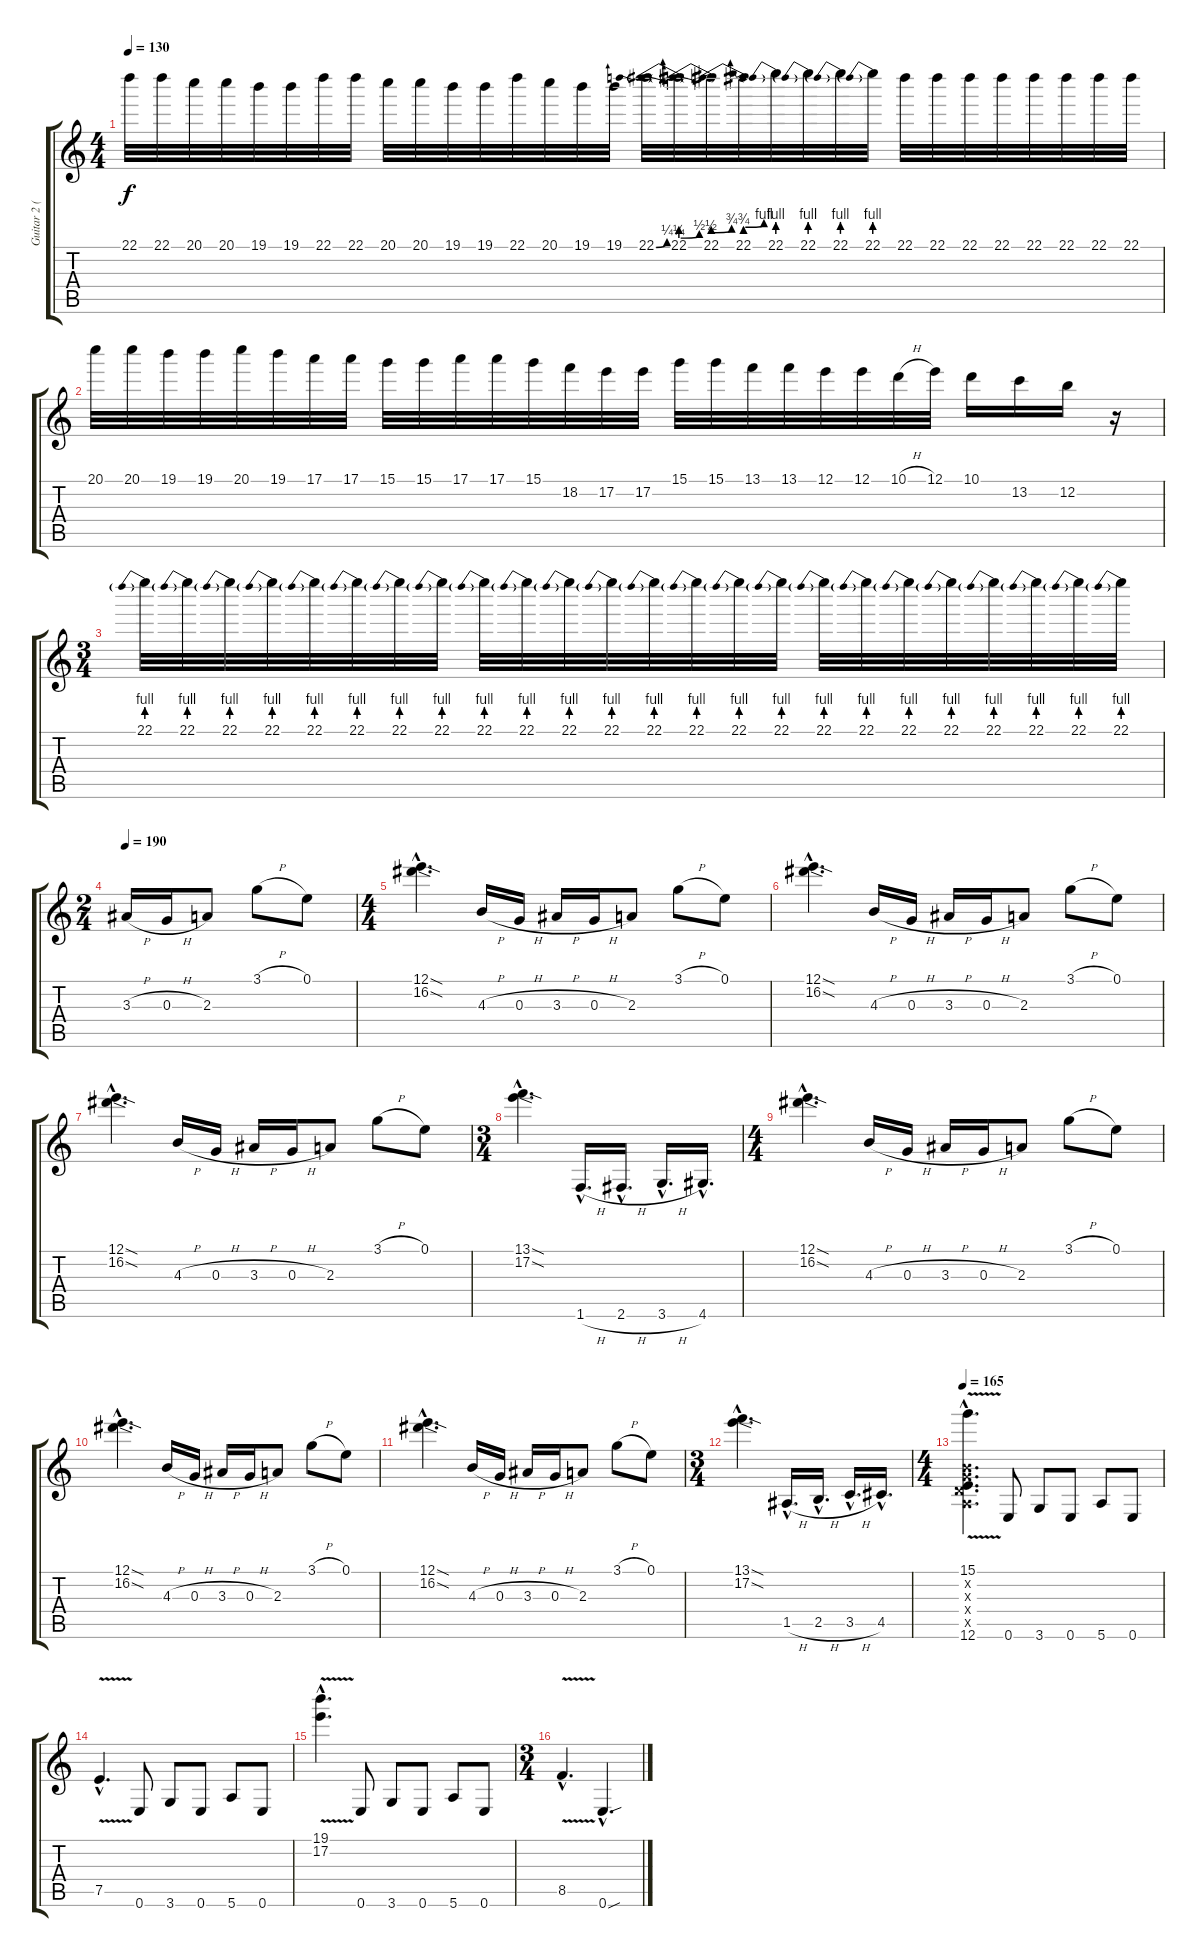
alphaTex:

\track ("Guitar 2 (mid/left)" "Guitar 2 (") {instrument distortionguitar}
\staff {score tabs}
\tuning (E4 B3 G3 D3 A2 E2) {hide}
\ts (4 4)
\tempo 130
\clef g2
\ks c
22.1.32{dy f} 22.1.32 20.1.32 20.1.32 19.1.32 19.1.32 22.1.32 22.1.32 20.1.32 20.1.32 19.1.32 19.1.32 22.1.32 20.1.32 19.1.32 19.1.32 22.1{be (bend 0 0 60 1)}.32 22.1{be (prebendbend 0 1 60 2)}.32 22.1{be (prebendbend 0 2 60 3)}.32 22.1{be (prebendbend 0 3 60 4)}.32 22.1{be (prebend 0 4 60 4)}.32 22.1{be (prebend 0 4 60 4)}.32 22.1{be (prebend 0 4 60 4)}.32 22.1{be (prebend 0 4 60 4)}.32 22.1.32 22.1.32 22.1.32 22.1.32 22.1.32 22.1.32 22.1.32 22.1.32 |
20.1.32 20.1.32 19.1.32 19.1.32 20.1.32 19.1.32 17.1.32 17.1.32 15.1.32 15.1.32 17.1.32 17.1.32 15.1.32 18.2.32 17.2.32 17.2.32 15.1.32 15.1.32 13.1.32 13.1.32 12.1.32 12.1.32 10.1{h}.32 12.1.32 10.1.16 13.2.16 12.2.16 r.16 |
\ts (3 4)
22.1{be (prebend 0 4 60 4)}.32 22.1{be (prebend 0 4 60 4)}.32 22.1{be (prebend 0 4 60 4)}.32 22.1{be (prebend 0 4 60 4)}.32 22.1{be (prebend 0 4 60 4)}.32 22.1{be (prebend 0 4 60 4)}.32 22.1{be (prebend 0 4 60 4)}.32 22.1{be (prebend 0 4 60 4)}.32 22.1{be (prebend 0 4 60 4)}.32 22.1{be (prebend 0 4 60 4)}.32 22.1{be (prebend 0 4 60 4)}.32 22.1{be (prebend 0 4 60 4)}.32 22.1{be (prebend 0 4 60 4)}.32 22.1{be (prebend 0 4 60 4)}.32 22.1{be (prebend 0 4 60 4)}.32 22.1{be (prebend 0 4 60 4)}.32 22.1{be (prebend 0 4 60 4)}.32 22.1{be (prebend 0 4 60 4)}.32 22.1{be (prebend 0 4 60 4)}.32 22.1{be (prebend 0 4 60 4)}.32 22.1{be (prebend 0 4 60 4)}.32 22.1{be (prebend 0 4 60 4)}.32 22.1{be (prebend 0 4 60 4)}.32 22.1{be (prebend 0 4 60 4)}.32 |
\ts (2 4)
\tempo 190
3.3{h}.16{balance 0} 0.3{h}.16 2.3.8 3.1{h}.8 0.1.8 |
\ts (4 4)
(12.1{sod hac} 16.2{sod hac}).4{d} 4.3{h}.16 0.3{h}.16 3.3{h}.16 0.3{h}.16 2.3.8 3.1{h}.8 0.1.8 |
(12.1{sod hac} 16.2{sod hac}).4{d} 4.3{h}.16 0.3{h}.16 3.3{h}.16 0.3{h}.16 2.3.8 3.1{h}.8 0.1.8 |
(12.1{sod hac} 16.2{sod hac}).4{d} 4.3{h}.16 0.3{h}.16 3.3{h}.16 0.3{h}.16 2.3.8 3.1{h}.8 0.1.8 |
\ts (3 4)
(13.1{sod hac} 17.2{sod hac}).4{d} 1.6{h hac}.16{d} 2.6{h hac}.16{d} 3.6{h hac}.16{d} 4.6{hac}.16{d} |
\ts (4 4)
(12.1{sod hac} 16.2{sod hac}).4{d} 4.3{h}.16 0.3{h}.16 3.3{h}.16 0.3{h}.16 2.3.8 3.1{h}.8 0.1.8 |
(12.1{sod hac} 16.2{sod hac}).4{d} 4.3{h}.16 0.3{h}.16 3.3{h}.16 0.3{h}.16 2.3.8 3.1{h}.8 0.1.8 |
(12.1{sod hac} 16.2{sod hac}).4{d} 4.3{h}.16 0.3{h}.16 3.3{h}.16 0.3{h}.16 2.3.8 3.1{h}.8 0.1.8 |
\ts (3 4)
(13.1{sod hac} 17.2{sod hac}).4{d} 1.5{h hac}.16{d} 2.5{h hac}.16{d} 3.5{h hac}.16{d} 4.5{hac}.16{d} |
\ts (4 4)
\tempo 165
(15.1{v hac} 0.2{hac x} 0.3{hac x} 0.4{hac x} 0.5{hac x} 12.6{v hac}).4{d} 0.6.8 3.6.8 0.6.8 5.6.8 0.6.8 |
7.5{v hac}.4{d} 0.6.8 3.6.8 0.6.8 5.6.8 0.6.8 |
(19.1{v hac} 17.2{v hac}).4{d} 0.6.8 3.6.8 0.6.8 5.6.8 0.6.8 |
\ts (3 4)
8.5{v hac}.4{d} 0.6{sou hac}.4{d}
